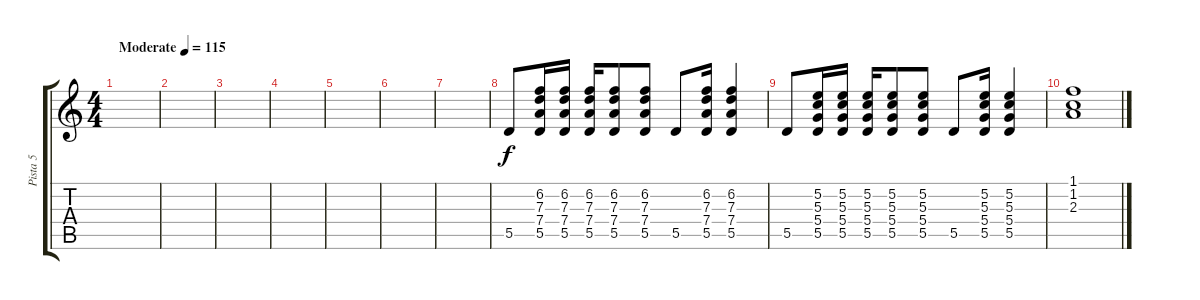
\track ("Pista 5" "Pista 5") {instrument acousticguitarsteel}
\staff {score tabs}
\tuning (E4 B3 G3 D3 A2 E2) {hide}
\ts (4 4)
\tempo (115 "Moderate")
\clef g2
\ks c
|
|
|
|
|
|
|
5.5.8 (6.2 7.3 7.4 5.5).16 (6.2 7.3 7.4 5.5).16 (6.2 7.3 7.4 5.5).16 (6.2 7.3 7.4 5.5).8 (6.2 7.3 7.4 5.5).8 5.5.8 (6.2 7.3 7.4 5.5).16 (6.2 7.3 7.4 5.5).4 |
5.5.8 (5.2 5.3 5.4 5.5).16 (5.2 5.3 5.4 5.5).16 (5.2 5.3 5.4 5.5).16 (5.2 5.3 5.4 5.5).8 (5.2 5.3 5.4 5.5).8 5.5.8 (5.2 5.3 5.4 5.5).16 (5.2 5.3 5.4 5.5).4 |
(1.1 1.2 2.3).1
